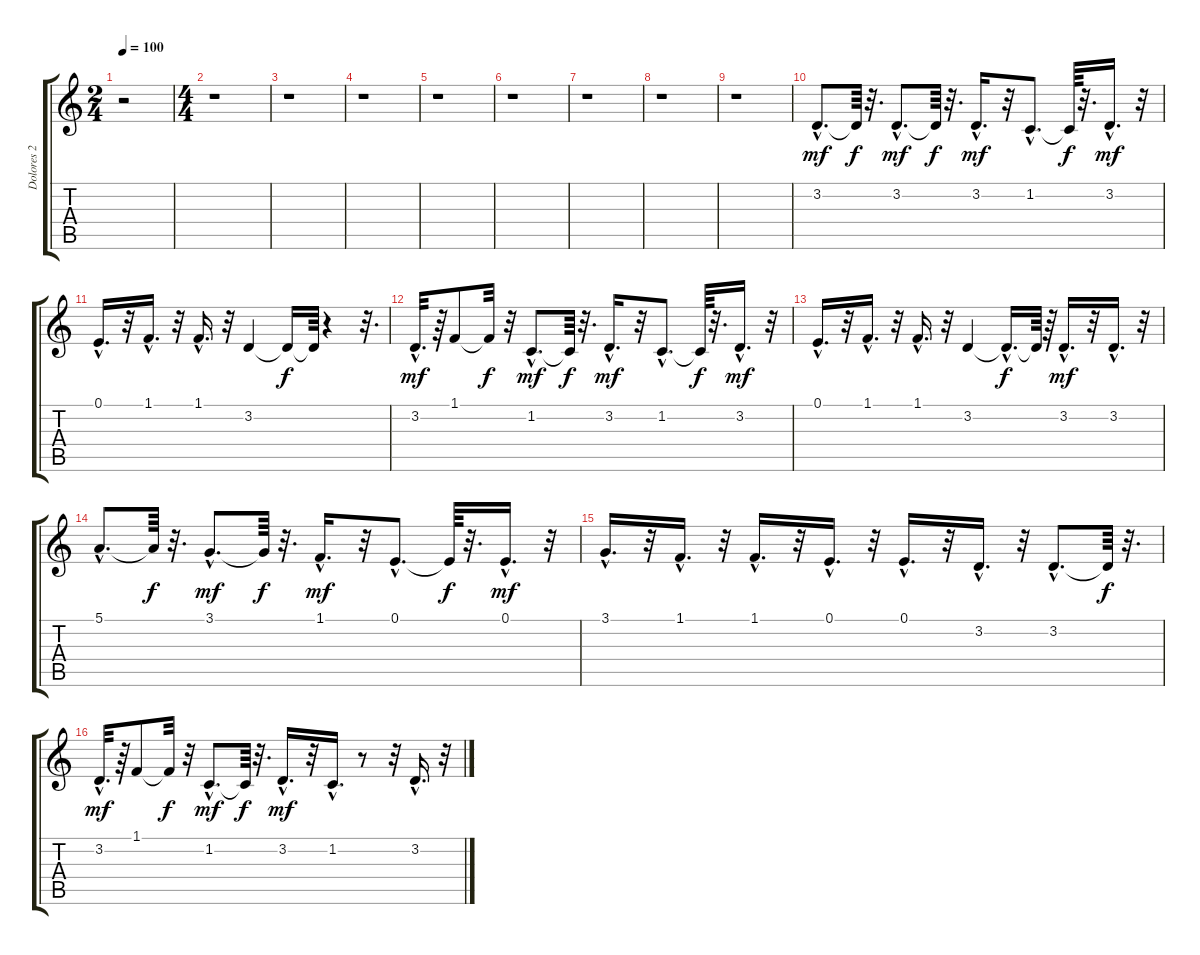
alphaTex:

\track ("Dolores 2" "Dolores 2") {instrument pad3polysynth}
\staff {score tabs}
\tuning (E4 B3 G3 D3 A2 E2) {hide}
\ts (2 4)
\tempo 100
\clef g2
\ks c
r.2{dy mf instrument pad3polysynth} |
\ts (4 4)
r.1 |
r.1 |
r.1 |
r.1 |
r.1 |
r.1 |
r.1 |
r.1 |
3.2{hac}.8{d} 3.2{t}.64{dy f} r.32{d} 3.2{hac}.8{d dy mf} 3.2{t}.64{dy f} r.32{d} 3.2{hac}.16{d dy mf} r.32 1.2{hac}.8{d} 1.2{t}.64{dy f} r.32{d} 3.2{hac}.16{d dy mf} r.32 |
0.1{hac}.16{d} r.32 1.1{hac}.16{d} r.32 1.1{hac}.16{d} r.32 3.2.4 3.2{t}.16{dy f} 3.2{t}.64 r.4 r.32{d} |
3.2{hac}.32{d dy mf} r.64 1.1.8 1.1{t}.32{dy f} r.32 1.2{hac}.8{d dy mf} 1.2{t}.64{dy f} r.32{d} 3.2{hac}.16{d dy mf} r.32 1.2{hac}.8{d} 1.2{t}.64{dy f} r.32{d} 3.2{hac}.16{d dy mf} r.32 |
0.1{hac}.16{d} r.32 1.1{hac}.16{d} r.32 1.1{hac}.16{d} r.32 3.2.4 3.2{hac t}.16{d dy f} 3.2{t}.64 r.64 3.2{hac}.16{d dy mf} r.32 3.2{hac}.16{d} r.32 |
5.1{hac}.8{d} 5.1{t}.64{dy f} r.32{d} 3.1{hac}.8{d dy mf} 3.1{t}.64{dy f} r.32{d} 1.1{hac}.16{d dy mf} r.32 0.1{hac}.8{d} 0.1{t}.64{dy f} r.32{d} 0.1{hac}.16{d dy mf} r.32 |
3.1{hac}.16{d} r.32 1.1{hac}.16{d} r.32 1.1{hac}.16{d} r.32 0.1{hac}.16{d} r.32 0.1{hac}.16{d} r.32 3.2{hac}.16{d} r.32 3.2{hac}.8{d} 3.2{t}.64{dy f} r.32{d} |
3.2{hac}.32{d dy mf} r.64 1.1.8 1.1{t}.32{dy f} r.32 1.2{hac}.8{d dy mf} 1.2{t}.64{dy f} r.32{d} 3.2{hac}.16{d dy mf} r.32 1.2{hac}.16{d} r.8 r.32 3.2{hac}.16{d} r.32
